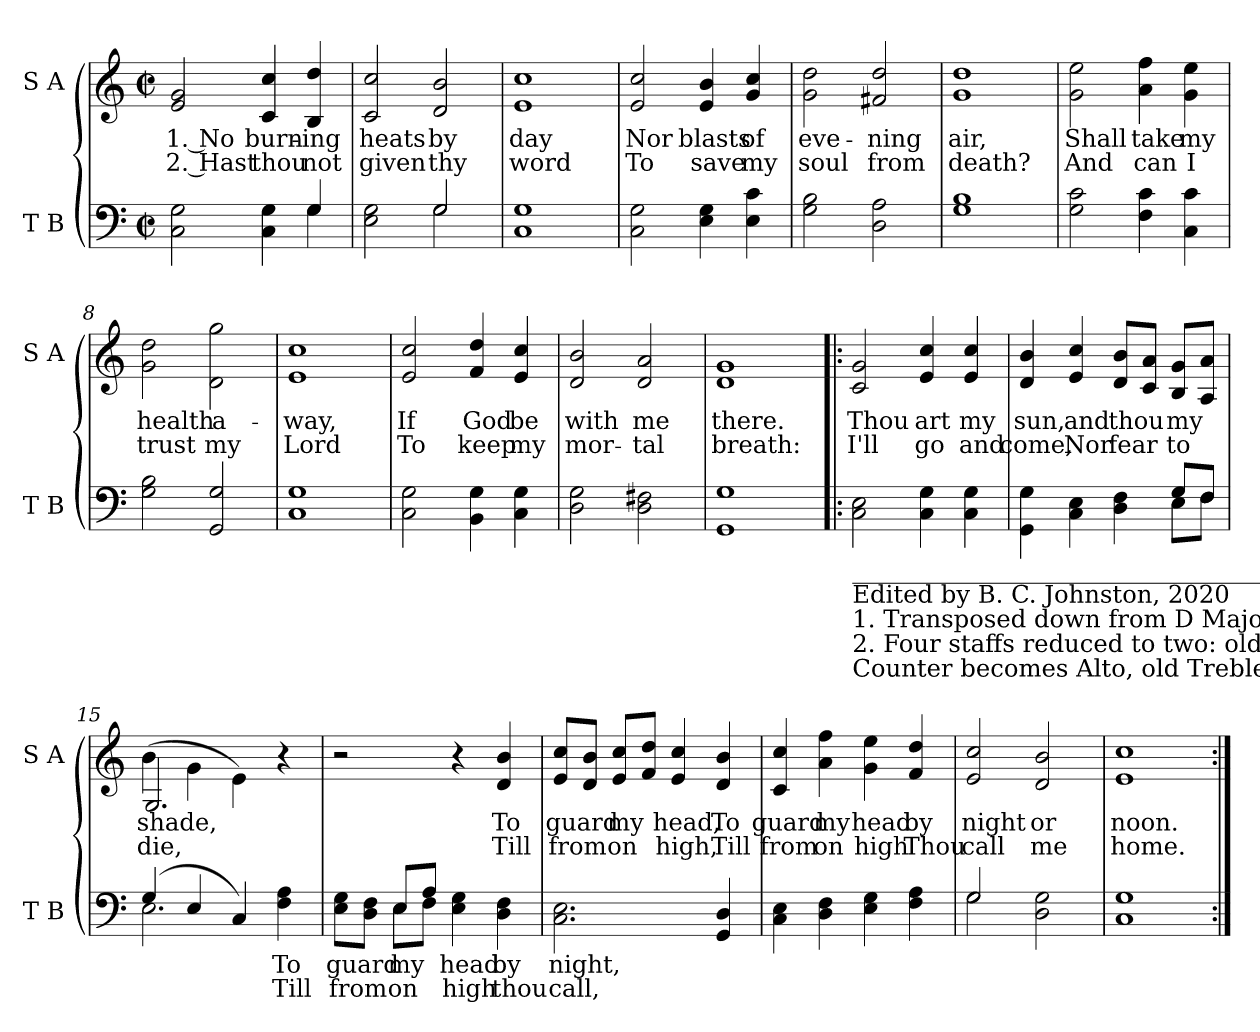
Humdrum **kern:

**kern	**text	**text	**kern	**text	**text
*part2	*part2	*part2	*part1	*part1	*part1
*staff2	*staff2	*staff2	*staff1	*staff1	*staff1
*I"T B	*	*	*I"S A	*	*
*I'T B	*	*	*I'S A	*	*
*clefF4	*	*	*clefG2	*	*
*k[]	*	*	*k[]	*	*
*M2/2	*	*	*M2/2	*	*
*met(c|)	*	*	*met(c|)	*	*
*MM110	*	*	*MM110	*	*
=1	=1	=1	=1	=1	=1
*^	*	*	*	*	*
!	!	!	!	!	!LO:LY:b	!LO:LY:b
2C\ 2G\	4ryy	.	.	2e/ 2g/	1. No	2. Hast
.	4ryy	.	.	.	.	.
!	!	!	!	!	!LO:LY:b	!LO:LY:b
4C\ 4G\	4ryy	.	.	4c/ 4cc/	burn-	thou
!	!	!	!	!	!LO:LY:b	!LO:LY:b
4G/	4G\	.	.	4B/ 4dd/	-ing	not
=2	=2	=2	=2	=2	=2	=2
!	!	!	!	!	!LO:LY:b	!LO:LY:b
2E\ 2G\	2ryy	.	.	2c/ 2cc/	heats	given
!	!	!	!	!	!LO:LY:b	!LO:LY:b
2G/	2G\	.	.	2d/ 2b/	by	thy
=3	=3	=3	=3	=3	=3	=3
!	!	!	!	!	!LO:LY:b	!LO:LY:b
*v	*v	*	*	*	*	*
1C 1G	.	.	1e 1cc	day	word
=4	=4	=4	=4	=4	=4
!	!	!	!	!LO:LY:b	!LO:LY:b
2C\ 2G\	.	.	2e/ 2cc/	Nor	To
!	!	!	!	!LO:LY:b	!LO:LY:b
4E\ 4G\	.	.	4e/ 4b/	blasts	save
!	!	!	!	!LO:LY:b	!LO:LY:b
4E\ 4c\	.	.	4g/ 4cc/	of	my
=5	=5	=5	=5	=5	=5
!	!	!	!	!LO:LY:b	!LO:LY:b
2G\ 2B\	.	.	2g\ 2dd\	eve-	soul
!	!	!	!	!LO:LY:b	!LO:LY:b
2D\ 2A\	.	.	2f#X/ 2dd/	-ning	from
=6	=6	=6	=6	=6	=6
!	!	!	!	!LO:LY:b	!LO:LY:b
1G 1B	.	.	1g 1dd	air,	death?
=7	=7	=7	=7	=7	=7
!	!	!	!	!LO:LY:b	!LO:LY:b
2G\ 2c\	.	.	2g\ 2ee\	Shall	And
!	!	!	!	!LO:LY:b	!LO:LY:b
4F\ 4c\	.	.	4a\ 4ff\	take	can
!	!	!	!	!LO:LY:b	!LO:LY:b
4C\ 4c\	.	.	4g\ 4ee\	my	I
=8	=8	=8	=8	=8	=8
!	!	!	!	!LO:LY:b	!LO:LY:b
2G\ 2B\	.	.	2g\ 2dd\	health	trust
!	!	!	!	!LO:LY:b	!LO:LY:b
2GG/ 2G/	.	.	2d\ 2gg\	a-	my
=9	=9	=9	=9	=9	=9
!	!	!	!	!LO:LY:b	!LO:LY:b
1C 1G	.	.	1e 1cc	-way,	Lord
=10	=10	=10	=10	=10	=10
!	!	!	!	!LO:LY:b	!LO:LY:b
2C\ 2G\	.	.	2e/ 2cc/	If	To
!	!	!	!	!LO:LY:b	!LO:LY:b
4BB\ 4G\	.	.	4f/ 4dd/	God	keep
!	!	!	!	!LO:LY:b	!LO:LY:b
4C\ 4G\	.	.	4e/ 4cc/	be	my
=11	=11	=11	=11	=11	=11
!	!	!	!	!LO:LY:b	!LO:LY:b
2D\ 2G\	.	.	2d/ 2b/	with	mor-
!	!	!	!	!LO:LY:b	!LO:LY:b
2D\ 2F#X\	.	.	2d/ 2a/	me	-tal
=12	=12	=12	=12	=12	=12
!	!	!	!	!LO:LY:b	!LO:LY:b
1GG 1G	.	.	1d 1g	there.	breath:
!!LO:LB:g=z
=13!|:	=13!|:	=13!|:	=13!|:	=13!|:	=13!|:
!LO:TX:b:t=_________________________________________________________________	!	!	!	!	!
!LO:TX:b:t=Edited by B. C. Johnston, 2020	!	!	!	!	!
!LO:TX:b:t=1. Transposed down from D Major to C Major.	!	!	!	!	!
!LO:TX:b:t=2. Four staffs reduced to two&colon; old Tenor becomes Soprano, old	!	!	!	!	!
!LO:TX:b:t=Counter becomes Alto, old Treble becomes Tenor, and Bass remains.	!	!	!	!	!
!	!	!	!	!LO:LY:b	!LO:LY:b
2C\ 2E\	.	.	2c/ 2g/	Thou	I'll
!	!	!	!	!LO:LY:b	!LO:LY:b
4C\ 4G\	.	.	4e/ 4cc/	art	go
!	!	!	!	!LO:LY:b	!LO:LY:b
4C\ 4G\	.	.	4e/ 4cc/	my	and
=14	=14	=14	=14	=14	=14
*^	*	*	*	*	*
!	!	!	!	!	!LO:LY:b	!LO:LY:b
4GG\ 4G\	4ryy	.	.	4d/ 4b/	sun,	come,
!	!	!	!	!	!LO:LY:b	!LO:LY:b
4C\ 4E\	4ryy	.	.	4e/ 4cc/	and	Nor
!	!	!	!	!	!LO:LY:b	!LO:LY:b
4D\ 4F\	4ryy	.	.	8d/ 8b/L	thou	fear
.	.	.	.	8c/ 8a/J	.	.
!	!	!	!	!	!LO:LY:b	!LO:LY:b
8G/L	8E\L	.	.	8B/ 8g/L	my	to
8F/J	8F\J	.	.	8A/ 8a/J	.	.
=15	=15	=15	=15	=15	=15	=15
!	!	!	!	!	!LO:LY:b	!LO:LY:b
*	*	*	*	*^	*	*
(>4G/	2.E\	.	.	(>4b\	2.G/	shade,	die,
4E/	.	.	.	4g\	.	.	.
4C/)	.	.	.	4e\)	.	.	.
!	!	!LO:LY:b	!LO:LY:b	!	!	!	!
4F\ 4A\	4ryy	To	Till	4r	4ryy	.	.
=16	=16	=16	=16	=16	=16	=16	=16
!	!	!LO:LY:b	!LO:LY:b	!	!	!	!
*	*	*	*	*v	*v	*	*
8E\ 8G\L	4ryy	guard	from	2r	.	.
8D\ 8F\J	.	.	.	.	.	.
!	!	!LO:LY:b	!LO:LY:b	!	!	!
8E/L	8E\L	my	on	.	.	.
8A/J	8F\J	.	.	.	.	.
!	!	!LO:LY:b	!LO:LY:b	!	!	!
4E\ 4G\	2ryy	head	high	4r	.	.
!	!	!LO:LY:b	!LO:LY:b	!	!LO:LY:b	!LO:LY:b
4D\ 4F\	.	by	thou	4d/ 4b/	To	Till
*v	*v	*	*	*	*	*
=17	=17	=17	=17	=17	=17
!	!LO:LY:b	!LO:LY:b	!	!LO:LY:b	!LO:LY:b
2.C\ 2.E\	night,	call,	8e/ 8cc/L	guard	from
.	.	.	8d/ 8b/J	.	.
!	!	!	!	!LO:LY:b	!LO:LY:b
.	.	.	8e/ 8cc/L	my	on
.	.	.	8f/ 8dd/J	.	.
!	!	!	!	!LO:LY:b	!LO:LY:b
.	.	.	4e/ 4cc/	head,	high,
!	!	!	!	!LO:LY:b	!LO:LY:b
4GG/ 4D/	.	.	4d/ 4b/	To	Till
=18	=18	=18	=18	=18	=18
!	!	!	!	!LO:LY:b	!LO:LY:b
4C\ 4E\	.	.	4c/ 4cc/	guard	from
!	!	!	!	!LO:LY:b	!LO:LY:b
4D\ 4F\	.	.	4a\ 4ff\	my	on
!	!	!	!	!LO:LY:b	!LO:LY:b
4E\ 4G\	.	.	4g\ 4ee\	head	high
!	!	!	!	!LO:LY:b	!LO:LY:b
4F\ 4A\	.	.	4f/ 4dd/	by	Thou
=19	=19	=19	=19	=19	=19
*^	*	*	*	*	*
!	!	!	!	!	!LO:LY:b	!LO:LY:b
2G/	2G\	.	.	2e/ 2cc/	night	call
!	!	!	!	!	!LO:LY:b	!LO:LY:b
2D\ 2G\	2ryy	.	.	2d/ 2b/	or	me
=20	=20	=20	=20	=20	=20	=20
!	!	!	!	!	!LO:LY:b	!LO:LY:b
*v	*v	*	*	*	*	*
1C 1G	.	.	1e 1cc	noon.	home.
=:|!	=:|!	=:|!	=:|!	=:|!	=:|!
*-	*-	*-	*-	*-	*-
